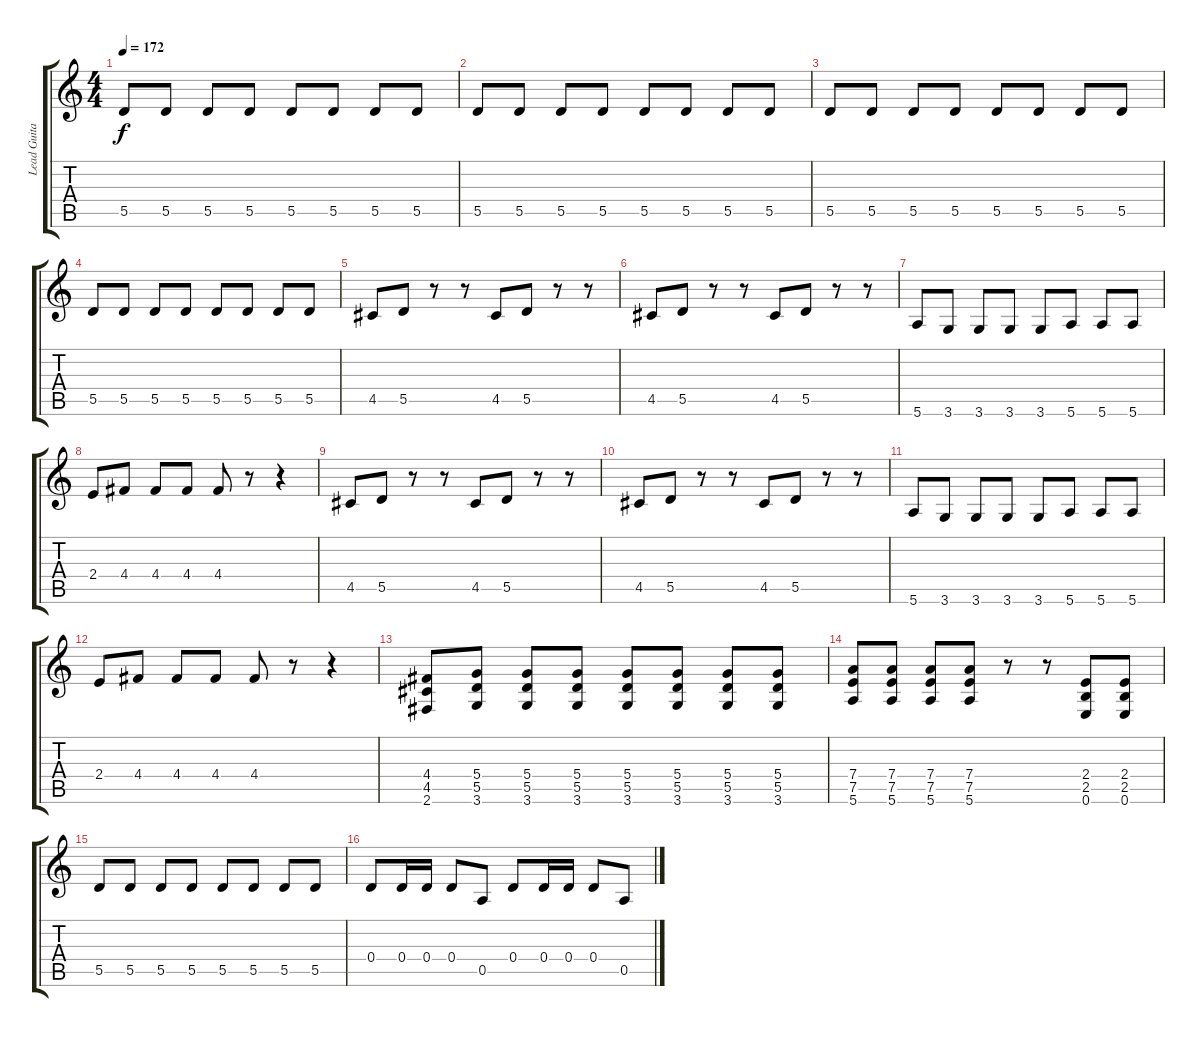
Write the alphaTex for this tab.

\track ("Lead Guitar" "Lead Guita") {instrument overdrivenguitar}
\staff {score tabs}
\tuning (E4 B3 G3 D3 A2 E2) {hide}
\ts (4 4)
\tempo 172
\clef g2
\ks c
5.5.8{dy f} 5.5.8 5.5.8 5.5.8 5.5.8 5.5.8 5.5.8 5.5.8 |
5.5.8 5.5.8 5.5.8 5.5.8 5.5.8 5.5.8 5.5.8 5.5.8 |
5.5.8 5.5.8 5.5.8 5.5.8 5.5.8 5.5.8 5.5.8 5.5.8 |
5.5.8 5.5.8 5.5.8 5.5.8 5.5.8 5.5.8 5.5.8 5.5.8 |
4.5.8 5.5.8 r.8 r.8 4.5.8 5.5.8 r.8 r.8 |
4.5.8 5.5.8 r.8 r.8 4.5.8 5.5.8 r.8 r.8 |
5.6.8 3.6.8 3.6.8 3.6.8 3.6.8 5.6.8 5.6.8 5.6.8 |
2.4.8 4.4.8 4.4.8 4.4.8 4.4.8 r.8 r.4 |
4.5.8 5.5.8 r.8 r.8 4.5.8 5.5.8 r.8 r.8 |
4.5.8 5.5.8 r.8 r.8 4.5.8 5.5.8 r.8 r.8 |
5.6.8 3.6.8 3.6.8 3.6.8 3.6.8 5.6.8 5.6.8 5.6.8 |
2.4.8 4.4.8 4.4.8 4.4.8 4.4.8 r.8 r.4 |
(4.4 4.5 2.6).8 (5.4 5.5 3.6).8 (5.4 5.5 3.6).8 (5.4 5.5 3.6).8 (5.4 5.5 3.6).8 (5.4 5.5 3.6).8 (5.4 5.5 3.6).8 (5.4 5.5 3.6).8 |
(7.4 7.5 5.6).8 (7.4 7.5 5.6).8 (7.4 7.5 5.6).8 (7.4 7.5 5.6).8 r.8 r.8 (2.4 2.5 0.6).8 (2.4 2.5 0.6).8 |
5.5.8 5.5.8 5.5.8 5.5.8 5.5.8 5.5.8 5.5.8 5.5.8 |
0.4.8 0.4.16 0.4.16 0.4.8 0.5.8 0.4.8 0.4.16 0.4.16 0.4.8 0.5.8
